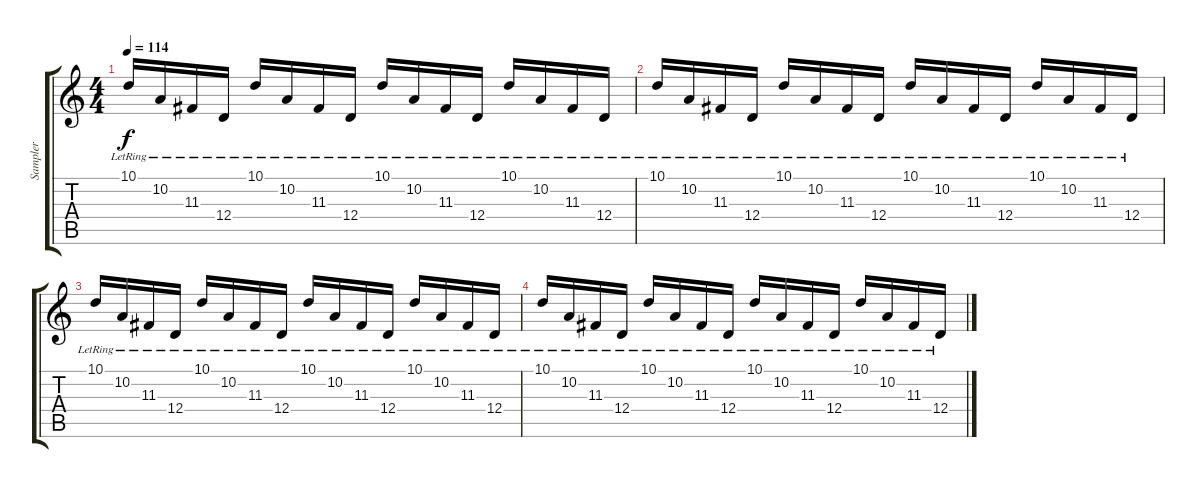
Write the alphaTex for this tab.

\track ("Sampler" "Sampler") {instrument musicbox}
\staff {score tabs}
\tuning (E4 B3 G3 D3 A2 E2) {hide}
\ts (4 4)
\tempo 114
\clef g2
\ks c
10.1{lr}.16{dy f} 10.2{lr}.16 11.3{lr}.16 12.4{lr}.16 10.1{lr}.16 10.2{lr}.16 11.3{lr}.16 12.4{lr}.16 10.1{lr}.16 10.2{lr}.16 11.3{lr}.16 12.4{lr}.16 10.1{lr}.16 10.2{lr}.16 11.3{lr}.16 12.4{lr}.16 |
10.1{lr}.16 10.2{lr}.16 11.3{lr}.16 12.4{lr}.16 10.1{lr}.16 10.2{lr}.16 11.3{lr}.16 12.4{lr}.16 10.1{lr}.16 10.2{lr}.16 11.3{lr}.16 12.4{lr}.16 10.1{lr}.16 10.2{lr}.16 11.3{lr}.16 12.4{lr}.16 |
10.1{lr}.16 10.2{lr}.16 11.3{lr}.16 12.4{lr}.16 10.1{lr}.16 10.2{lr}.16 11.3{lr}.16 12.4{lr}.16 10.1{lr}.16 10.2{lr}.16 11.3{lr}.16 12.4{lr}.16 10.1{lr}.16 10.2{lr}.16 11.3{lr}.16 12.4{lr}.16 |
10.1{lr}.16 10.2{lr}.16 11.3{lr}.16 12.4{lr}.16 10.1{lr}.16 10.2{lr}.16 11.3{lr}.16 12.4{lr}.16 10.1{lr}.16 10.2{lr}.16 11.3{lr}.16 12.4{lr}.16 10.1{lr}.16 10.2{lr}.16 11.3{lr}.16 12.4{lr}.16
